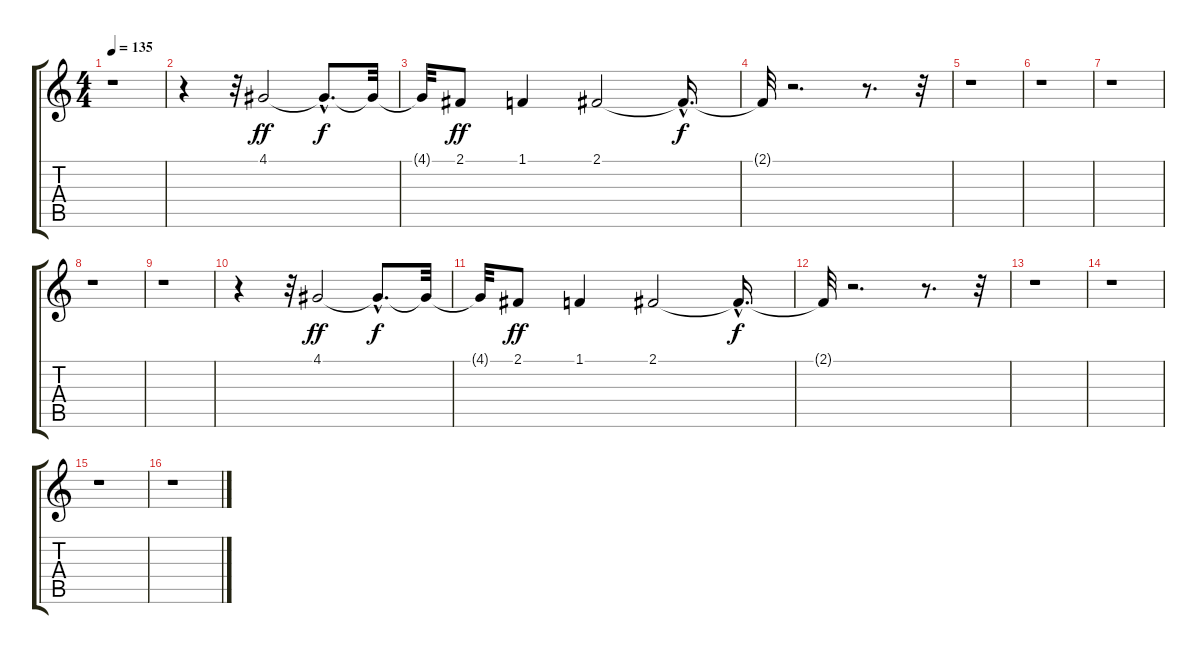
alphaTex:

\track "" {instrument mutedtrumpet}
\staff {score tabs}
\tuning (E4 B3 G3 D3 A2 E2) {hide}
\ts (4 4)
\tempo 135
\clef g2
\ks c
r.1{dy ff} |
r.4 r.32 4.1.2 4.1{hac t}.8{d dy f} 4.1{t}.32 |
4.1{t}.32 2.1.8{dy ff} 1.1.4 2.1.2 2.1{hac t}.16{d dy f} |
2.1{t}.32 r.2{d} r.8{d} r.32 |
r.1 |
r.1 |
r.1 |
r.1 |
r.1 |
r.4 r.32 4.1.2{dy ff} 4.1{hac t}.8{d dy f} 4.1{t}.32 |
4.1{t}.32 2.1.8{dy ff} 1.1.4 2.1.2 2.1{hac t}.16{d dy f} |
2.1{t}.32 r.2{d} r.8{d} r.32 |
r.1 |
r.1 |
r.1 |
r.1
